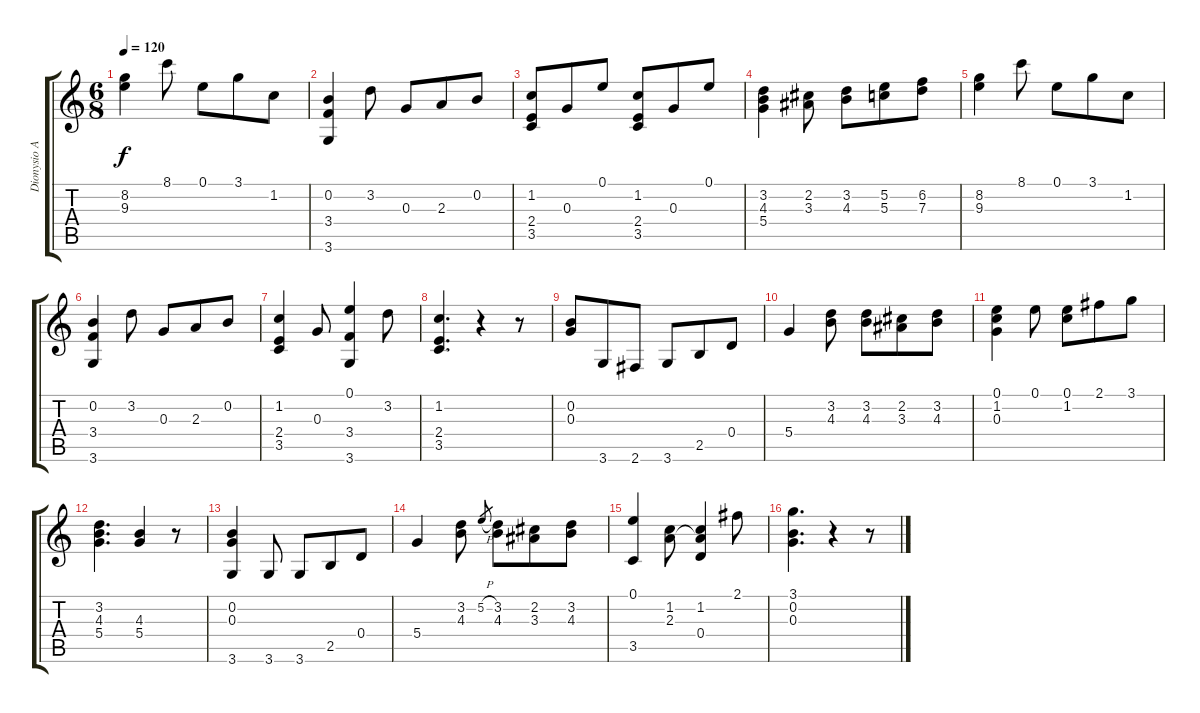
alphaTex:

\track ("Dionysio Aguado" "Dionysio A") {instrument acousticguitarnylon}
\staff {score tabs}
\tuning (E4 B3 G3 D3 A2 E2) {hide}
\ts (6 8)
\tempo 120
\clef g2
\ks c
(8.2 9.3).4{dy f} 8.1.8 0.1.8 3.1.8 1.2.8 |
(0.2 3.4 3.6).4 3.2.8 0.3.8 2.3.8 0.2.8 |
(1.2 2.4 3.5).8 0.3.8 0.1.8 (1.2 2.4 3.5).8 0.3.8 0.1.8 |
(3.2 4.3 5.4).4 (2.2 3.3).8 (3.2 4.3).8 (5.2 5.3).8 (6.2 7.3).8 |
(8.2 9.3).4 8.1.8 0.1.8 3.1.8 1.2.8 |
(0.2 3.4 3.6).4 3.2.8 0.3.8 2.3.8 0.2.8 |
(1.2 2.4 3.5).4 0.3.8 (0.1 3.4 3.6).4 3.2.8 |
(1.2 2.4 3.5).4{d} r.4 r.8 |
(0.2 0.3).8 3.6.8 2.6.8 3.6.8 2.5.8 0.4.8 |
5.4.4 (3.2 4.3).8 (3.2 4.3).8 (2.2 3.3).8 (3.2 4.3).8 |
(0.1 1.2 0.3).4 0.1.8 (0.1 1.2).8 2.1.8 3.1.8 |
(3.2 4.3 5.4).4{d} (4.3 5.4).4 r.8 |
(0.2 0.3 3.6).4 3.6.8 3.6.8 2.5.8 0.4.8 |
5.4.4 (3.2 4.3).8 5.2{h}.8{gr} (3.2 4.3).8 (2.2 3.3).8 (3.2 4.3).8 |
(0.1 3.5).4 (1.2 2.3).8 (1.2 2.3{t} 0.4).4 2.1.8 |
(3.1 0.2 0.3).4{d} r.4 r.8
